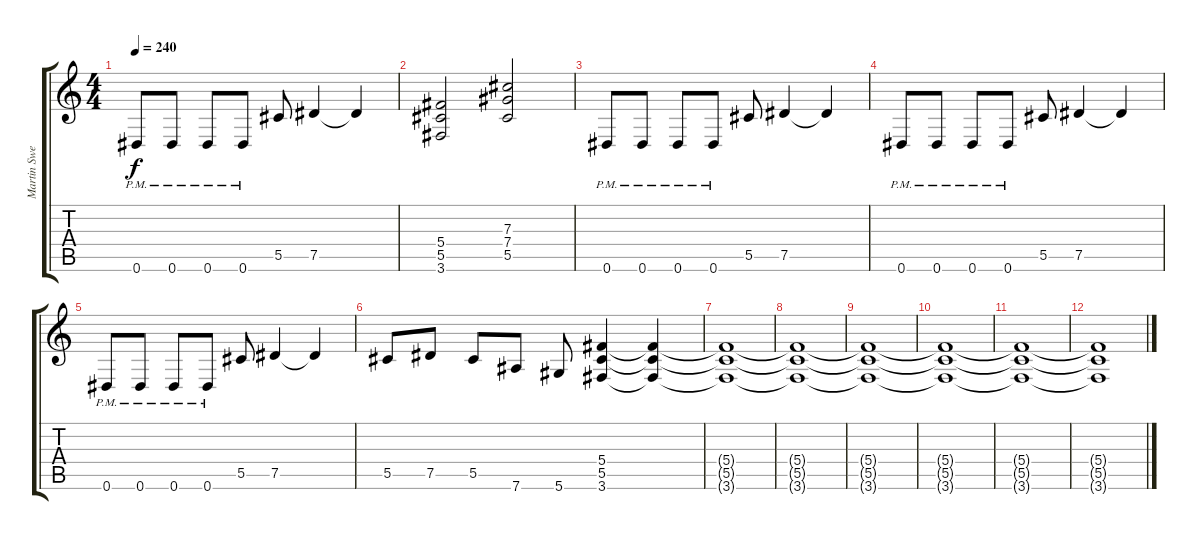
\track ("Martin Sweet (Main Guitar)" "Martin Swe") {instrument distortionguitar}
\staff {score tabs}
\tuning (Eb4 Bb3 Gb3 Db3 Ab2 Eb2) {hide}
\ts (4 4)
\tempo 240
\clef g2
\ks c
0.6{pm}.8{dy f} 0.6{pm}.8 0.6{pm}.8 0.6{pm}.8 5.5.8 7.5.4 7.5{t}.4 |
(5.4 5.5 3.6).2 (7.3 7.4 5.5).2 |
0.6{pm}.8 0.6{pm}.8 0.6{pm}.8 0.6{pm}.8 5.5.8 7.5.4 7.5{t}.4 |
0.6{pm}.8 0.6{pm}.8 0.6{pm}.8 0.6{pm}.8 5.5.8 7.5.4 7.5{t}.4 |
0.6{pm}.8 0.6{pm}.8 0.6{pm}.8 0.6{pm}.8 5.5.8 7.5.4 7.5{t}.4 |
5.5.8 7.5.8 5.5.8 7.6.8 5.6.8 (5.4 5.5 3.6).4 (5.4{t} 5.5{t} 3.6{t}).4 |
(5.4{t} 5.5{t} 3.6{t}).1{volume 4} |
(5.4{t} 5.5{t} 3.6{t}).1 |
(5.4{t} 5.5{t} 3.6{t}).1 |
(5.4{t} 5.5{t} 3.6{t}).1 |
(5.4{t} 5.5{t} 3.6{t}).1 |
(5.4{t} 5.5{t} 3.6{t}).1{volume 0}
